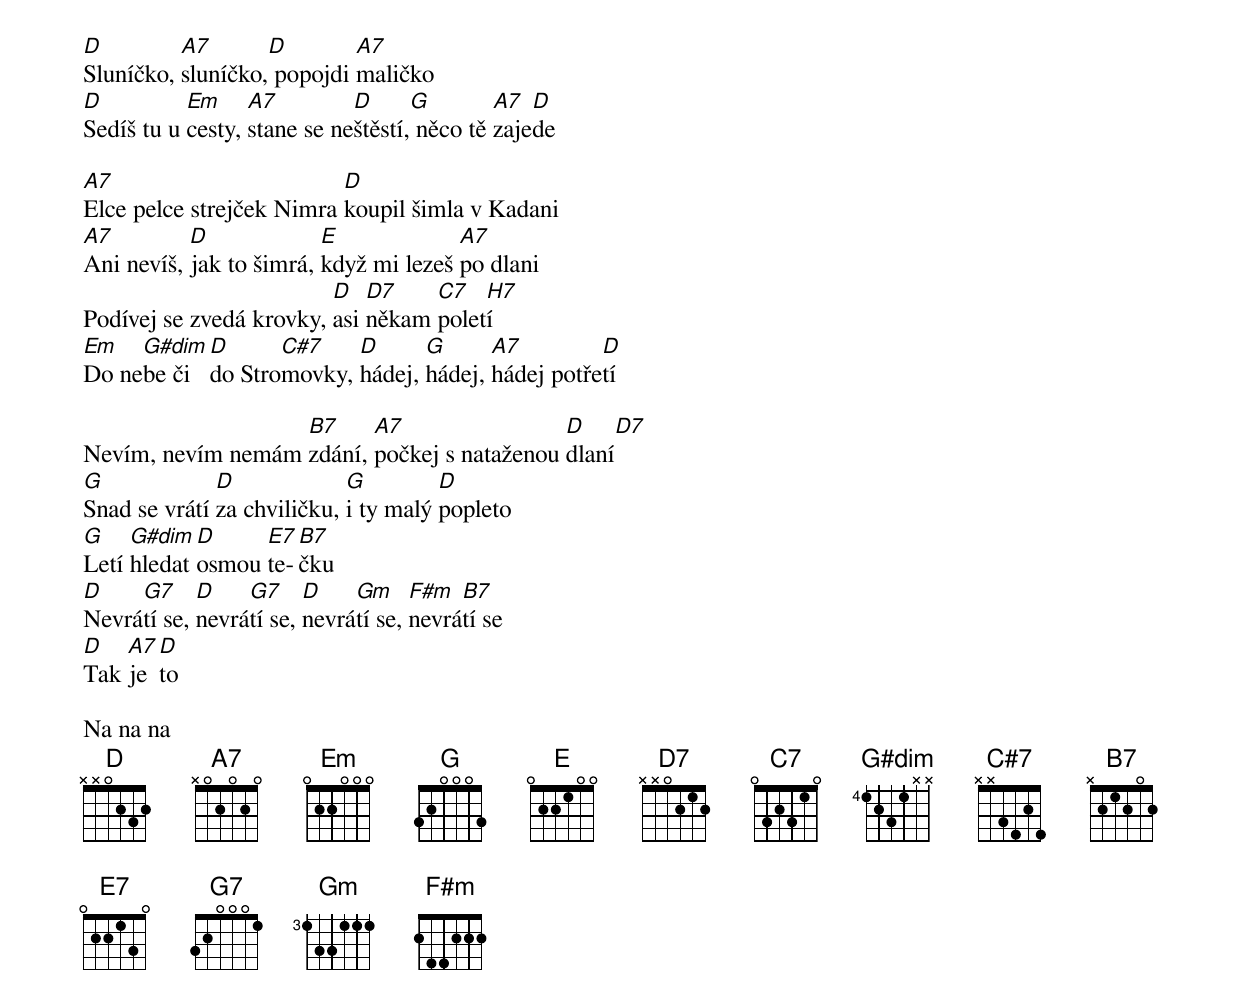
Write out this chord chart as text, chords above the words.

D         A7       D        A7
Sluníčko, sluníčko, popojdi maličko
D          Em     A7         D      G        A7  D
Sedíš tu u cesty, stane se neštěstí, něco tě zajede

A7                        D
Elce pelce strejček Nimra koupil šimla v Kadani
A7         D             E             A7
Ani nevíš, jak to šimrá, když mi lezeš po dlani
                         D   D7    C7   H7
Podívej se zvedá krovky, asi někam poletí
Em   G#dim D      C#7    D      G      A7         D
Do nebe či do Stromovky, hádej, hádej, hádej potřetí

                   B7     A7                 D    D7
Nevím, nevím nemám zdání, počkej s nataženou dlaní
G             D             G         D
Snad se vrátí za chviličku, i ty malý popleto
G    G#dim  D     E7 B7
Letí hledat osmou te-čku
D    G7     D    G7     D    Gm     F#m  B7
Nevrátí se, nevrátí se, nevrátí se, nevrátí se
D   A7 D
Tak je to

Na na na
